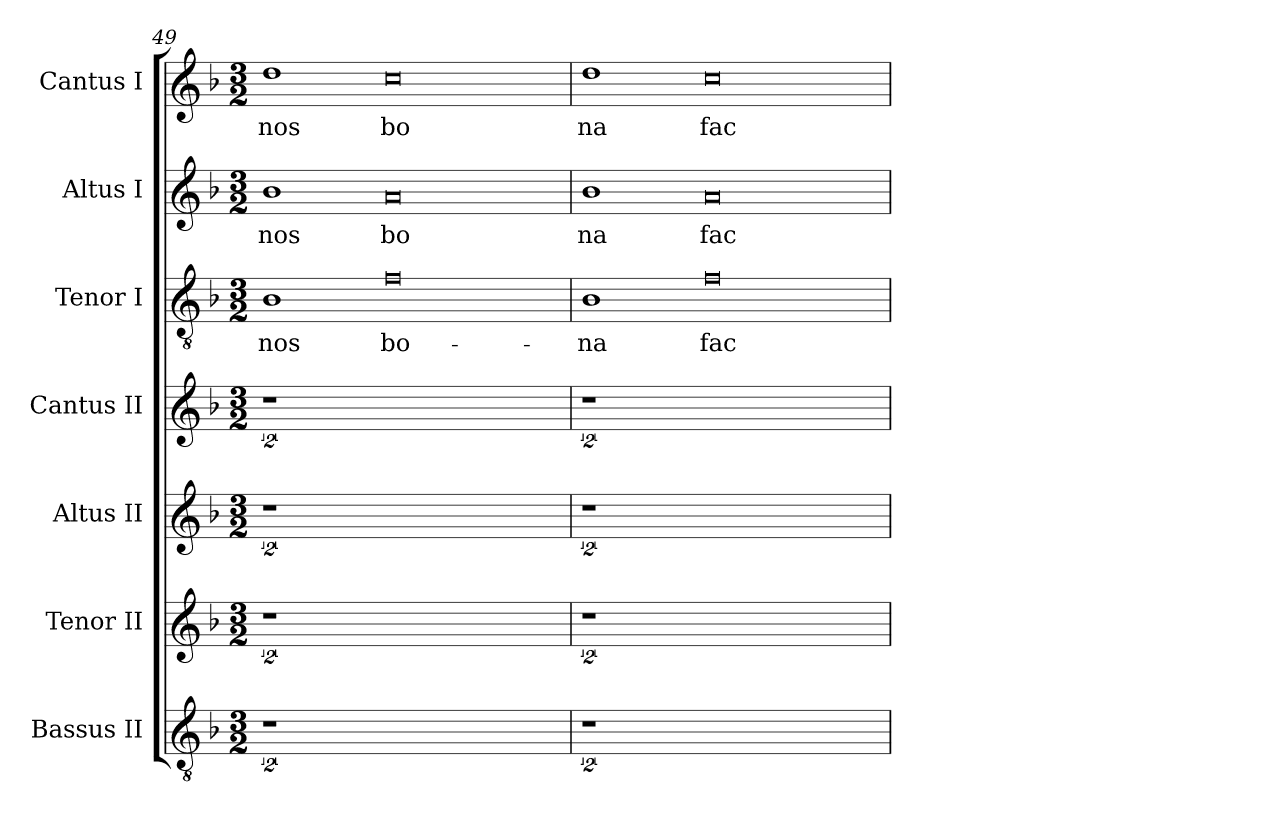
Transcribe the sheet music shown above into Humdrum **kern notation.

**kern	**kern	**kern	**kern	**kern	**text	**kern	**text	**kern	**text
*part7	*part6	*part5	*part4	*part3	*part3	*part2	*part2	*part1	*part1
*staff7	*staff6	*staff5	*staff4	*staff3	*staff3	*staff2	*staff2	*staff1	*staff1
*I"Bassus II	*I"Tenor II	*I"Altus II	*I"Cantus II	*I"Tenor I	*	*I"Altus I	*	*I"Cantus I	*
*clefGv2	*clefG2	*clefG2	*clefG2	*clefGv2	*	*clefG2	*	*clefG2	*
*k[b-]	*k[b-]	*k[b-]	*k[b-]	*k[b-]	*	*k[b-]	*	*k[b-]	*
*F:	*F:	*F:	*F:	*F:	*	*F:	*	*F:	*
*M3/2	*M3/2	*M3/2	*M3/2	*M3/2	*	*M3/2	*	*M3/2	*
=49	=49	=49	=49	=49	=49	=49	=49	=49	=49
!	!	!	!	!LO:N:vis=1	!LO:LY:b:cj	!LO:N:vis=1	!LO:LY:b:cj	!LO:N:vis=1	!LO:LY:b:cj
2%9r	2%9r	2%9r	2%9r	1.B-	nos	1.b-	nos	1.dd	nos
!	!	!	!	!LO:N:vis=0	!LO:LY:b:cj	!LO:N:vis=0	!LO:LY:b:cj	!LO:N:vis=0	!LO:LY:b:cj
.	.	.	.	0.f	bo-	0.a	bo	0.cc	bo
=50	=50	=50	=50	=50	=50	=50	=50	=50	=50
!	!	!	!	!LO:N:vis=1	!LO:LY:b:cj	!LO:N:vis=1	!LO:LY:b:cj	!LO:N:vis=1	!LO:LY:b:cj
2%9r	2%9r	2%9r	2%9r	1.B-	-na	1.b-	na	1.dd	na
!	!	!	!	!LO:N:vis=0	!LO:LY:b:cj	!LO:N:vis=0	!LO:LY:b:cj	!LO:N:vis=0	!LO:LY:b:cj
.	.	.	.	0.f	fac	0.a	fac	0.cc	fac
=	=	=	=	=	=	=	=	=	=
*-	*-	*-	*-	*-	*-	*-	*-	*-	*-
